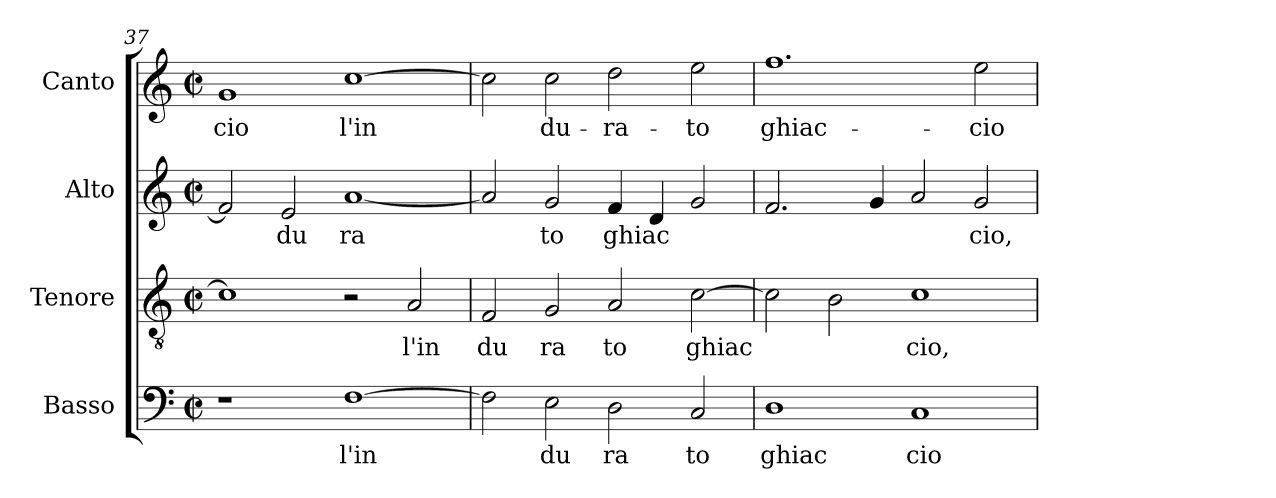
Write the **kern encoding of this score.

**kern	**text	**kern	**text	**kern	**text	**kern	**text
*part4	*part4	*part3	*part3	*part2	*part2	*part1	*part1
*staff4	*staff4	*staff3	*staff3	*staff2	*staff2	*staff1	*staff1
*I"Basso	*	*I"Tenore	*	*I"Alto	*	*I"Canto	*
*clefF4	*	*clefGv2	*	*clefG2	*	*clefG2	*
*k[]	*	*k[]	*	*k[]	*	*k[]	*
*C:	*	*C:	*	*C:	*	*C:	*
*M2/2	*	*M2/2	*	*M2/2	*	*M2/2	*
*met(c|)	*	*met(c|)	*	*met(c|)	*	*met(c|)	*
=37	=37	=37	=37	=37	=37	=37	=37
!	!	!	!LO:LY:b:cj	!	!LO:LY:b:cj	!	!LO:LY:b:cj
1r	.	1c]	.	2f/]	.	1g	cio
!	!	!	!	!	!LO:LY:b:cj	!	!
.	.	.	.	2e/	du	.	.
!	!LO:LY:b:cj	!	!	!	!LO:LY:b:cj	!	!LO:LY:b:cj
[>1F	l'in-	2r	.	[>1a	ra	[>1cc	l'in
!	!	!	!LO:LY:b:cj	!	!	!	!
.	.	2A/	l'in	.	.	.	.
!!LO:PB:g=z
=38	=38	=38	=38	=38	=38	=38	=38
!	!LO:LY:b:cj	!	!LO:LY:b:cj	!	!LO:LY:b:cj	!	!LO:LY:a:cj
2F\]	--	2F/	du	2a/]	.	2cc\]	.
!	!LO:LY:b:cj	!	!LO:LY:b:cj	!	!LO:LY:b:cj	!	!LO:LY:a:cj
2E\	-du	2G/	ra	2g/	to	2cc\	du-
!	!LO:LY:b:cj	!	!LO:LY:b:cj	!	!LO:LY:b:cj	!	!LO:LY:a:cj
2D\	ra	2A/	to	4f/	ghiac-	2dd\	-ra-
!	!	!	!	!	!LO:LY:b:cj	!	!
.	.	.	.	4d/	--	.	.
!	!LO:LY:b:cj	!	!LO:LY:b:cj	!	!LO:LY:b:cj	!	!LO:LY:a:cj
2C/	to	[>2c\	ghiac	2g/	--	2ee\	-to
=39	=39	=39	=39	=39	=39	=39	=39
!	!LO:LY:b:cj	!	!LO:LY:b:cj	!	!LO:LY:b:cj	!	!LO:LY:a:cj
1D	ghiac	2c\]	.	2.f/	--	1.ff	ghiac-
!	!	!	!LO:LY:b:cj	!	!	!	!
.	.	2B\	.	.	.	.	.
!	!	!	!	!	!LO:LY:b:cj	!	!
.	.	.	.	4g/	--	.	.
!	!LO:LY:b:cj	!	!LO:LY:b:cj	!	!LO:LY:b:cj	!	!
1C	cio	1c	cio,	2a/	--	.	.
!	!	!	!	!	!LO:LY:b:cj	!	!LO:LY:a:cj
.	.	.	.	2g/	-cio,	2ee\	-cio
=	=	=	=	=	=	=	=
*-	*-	*-	*-	*-	*-	*-	*-
